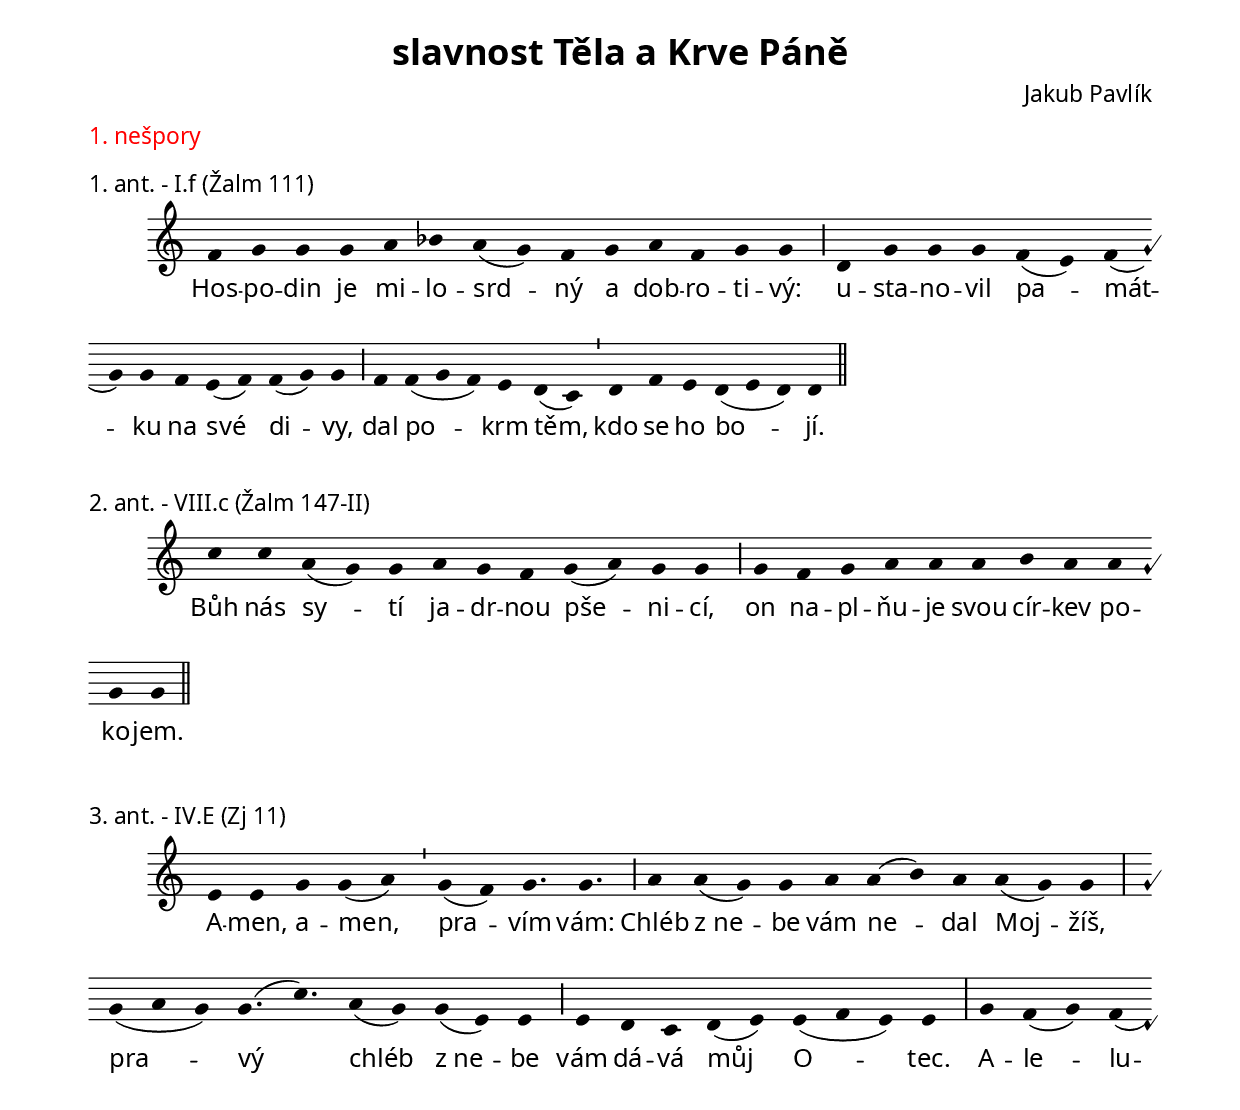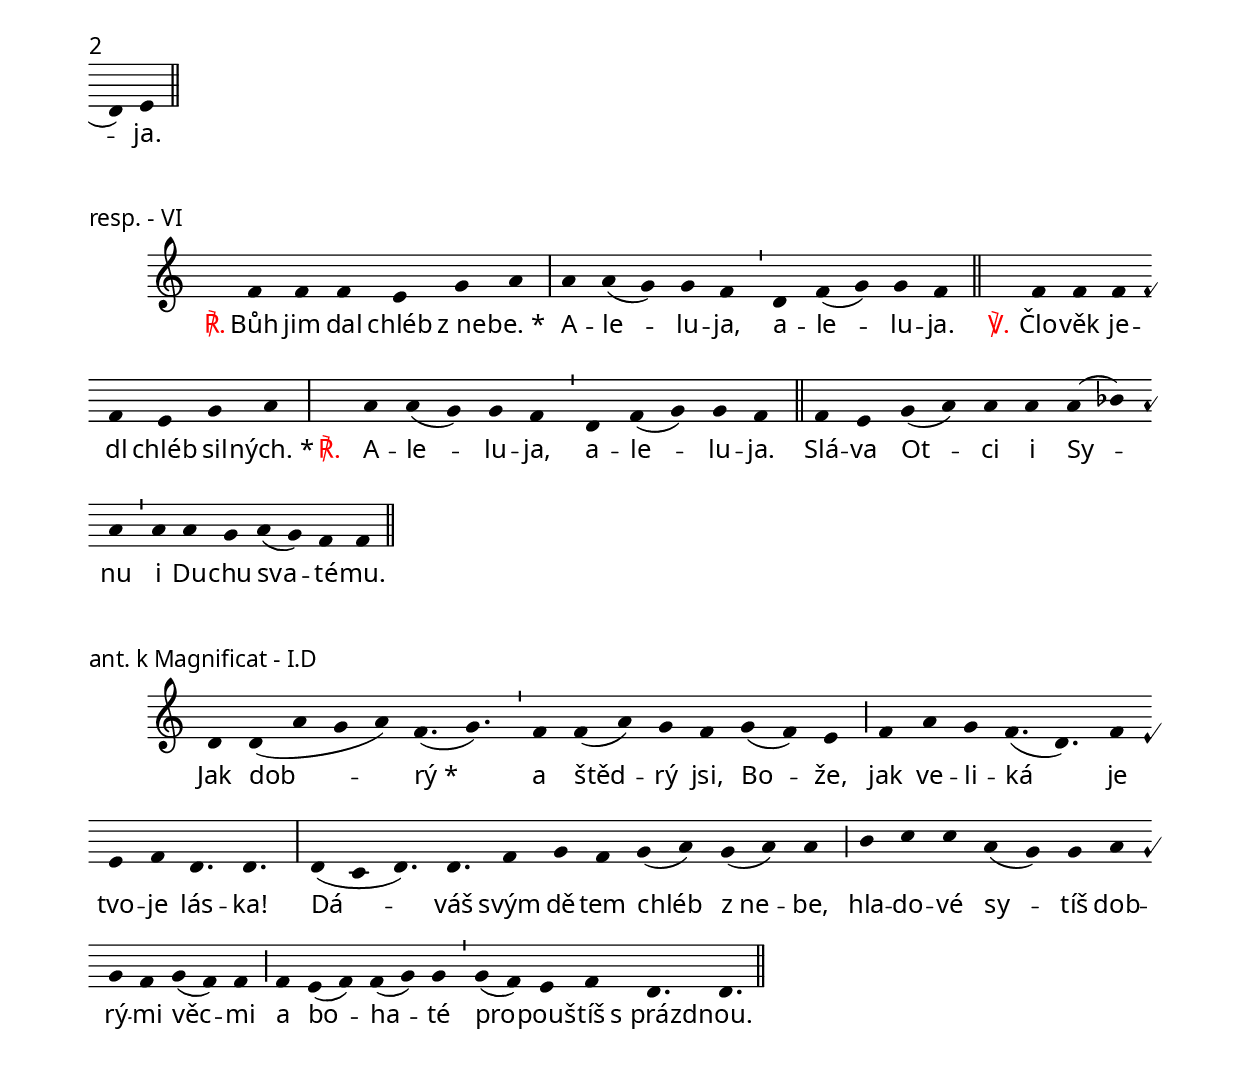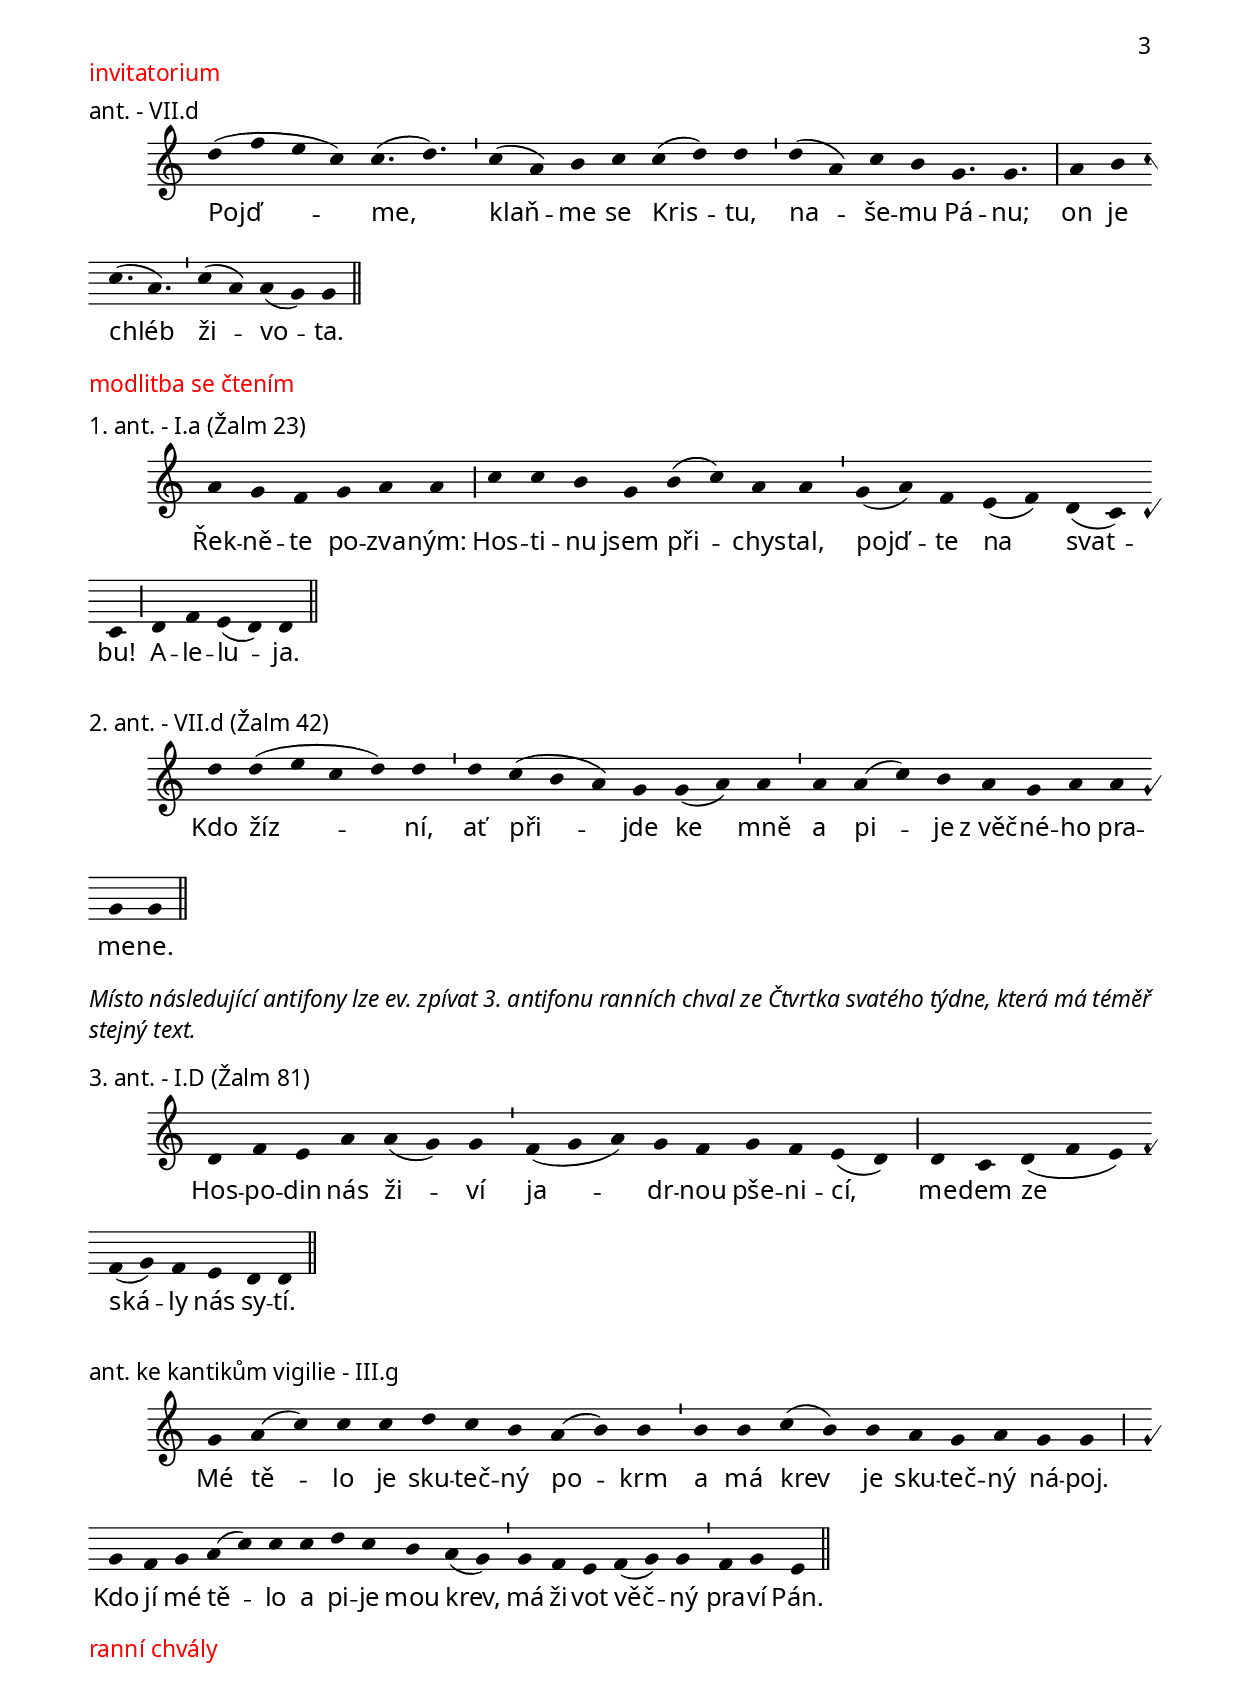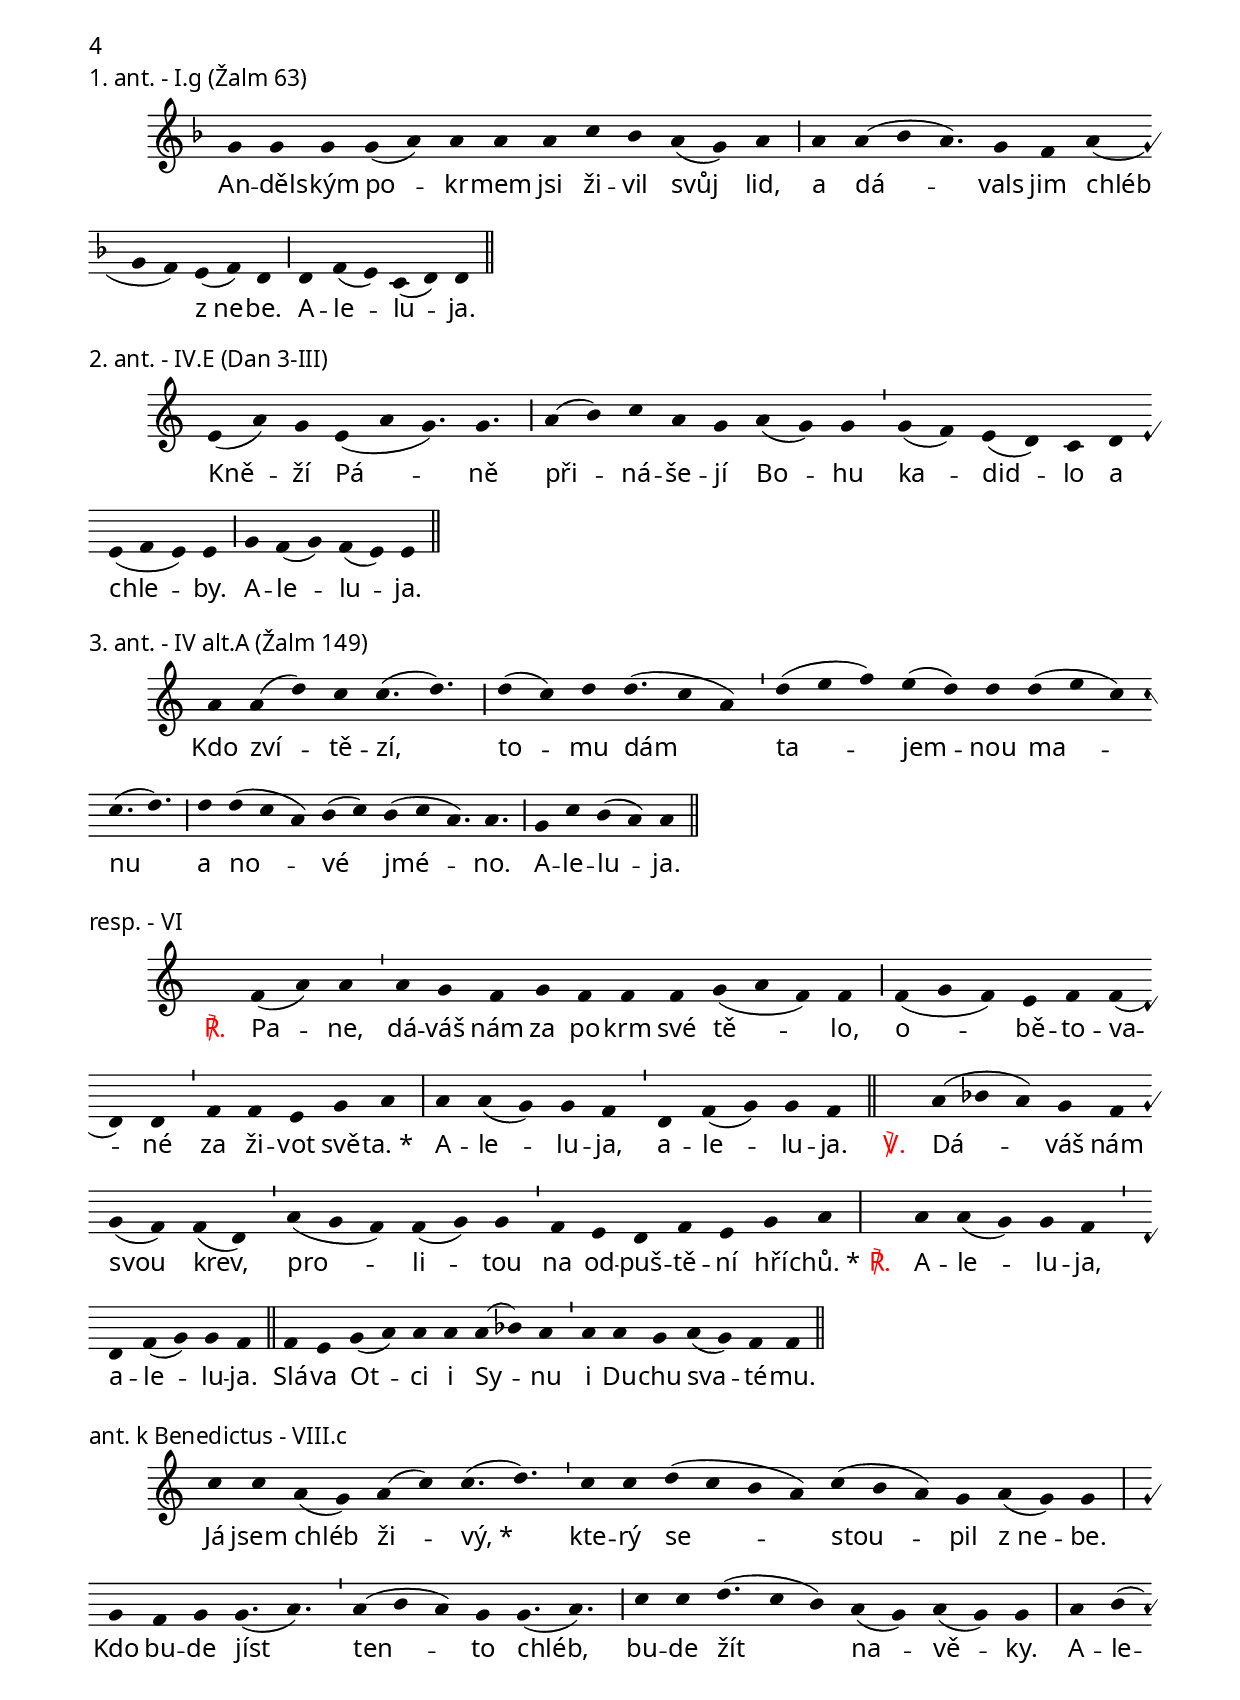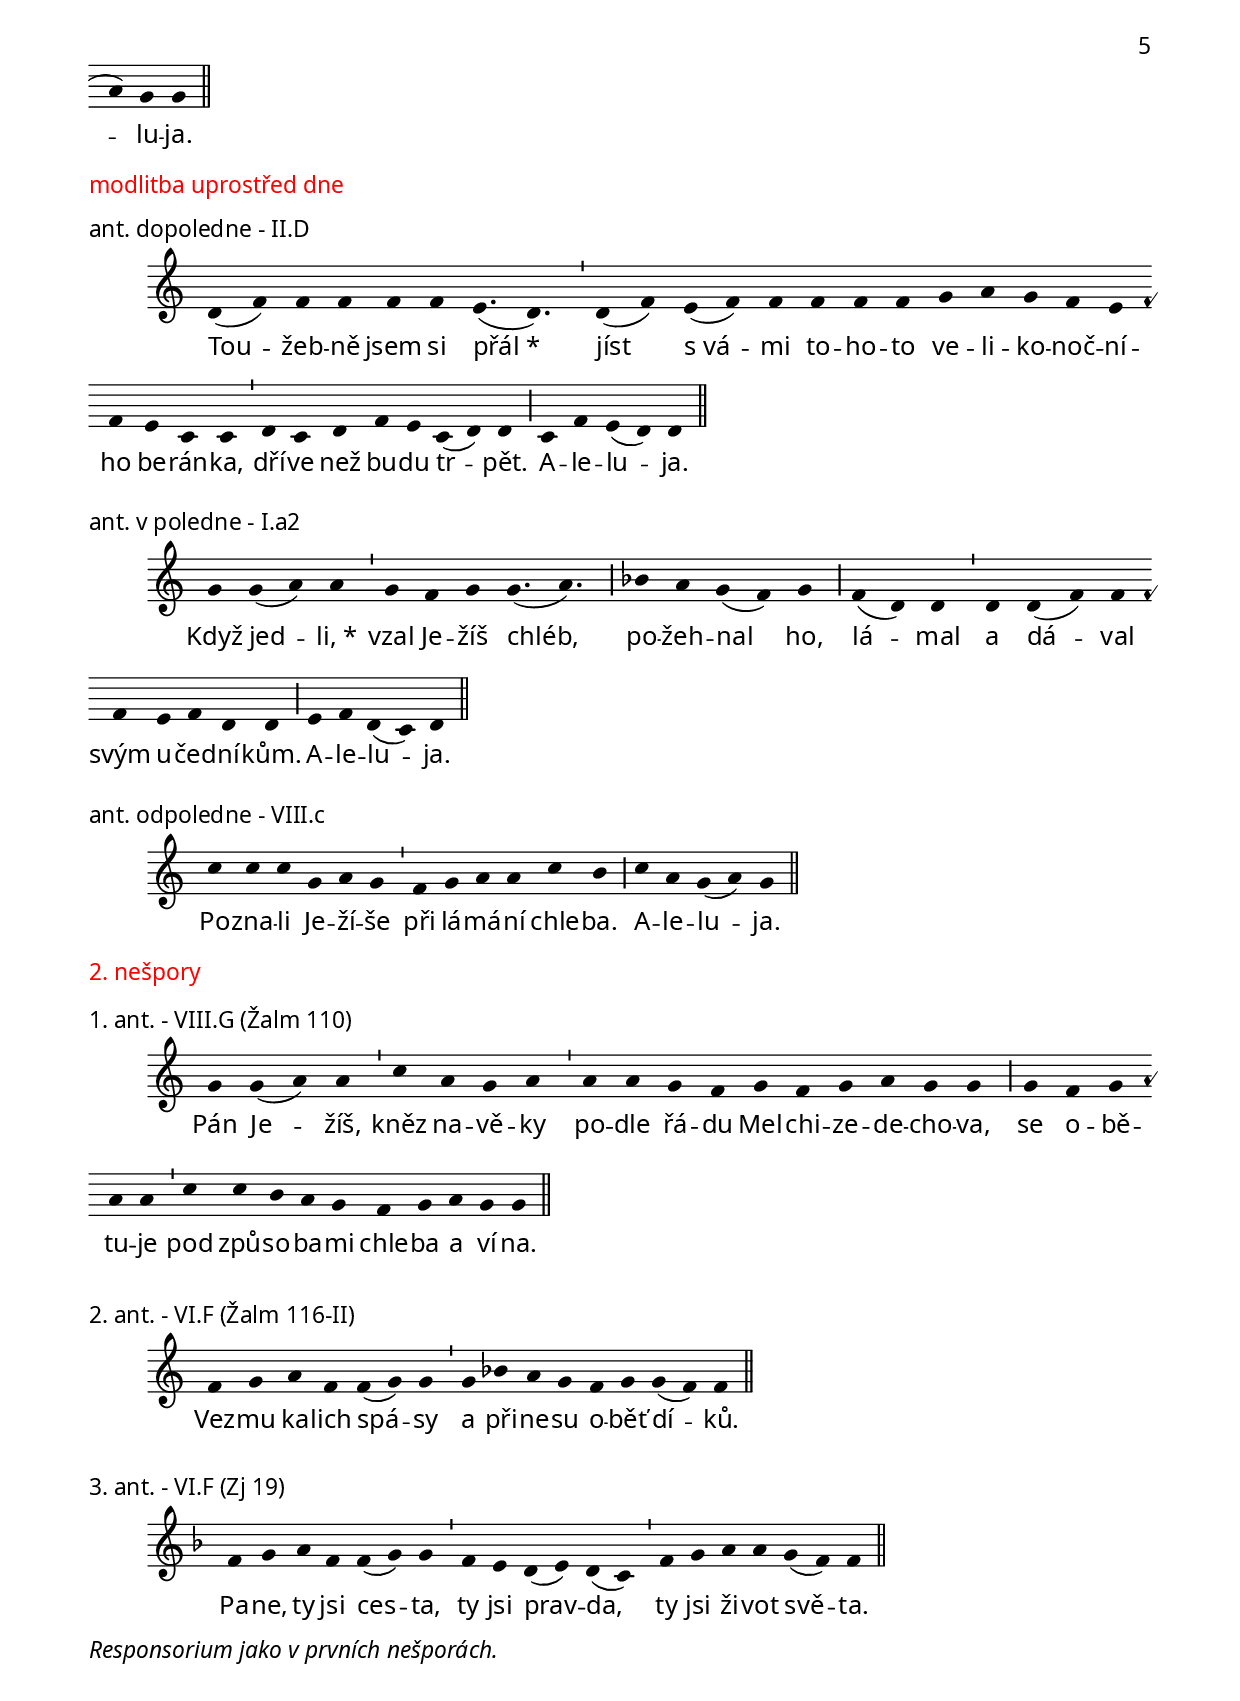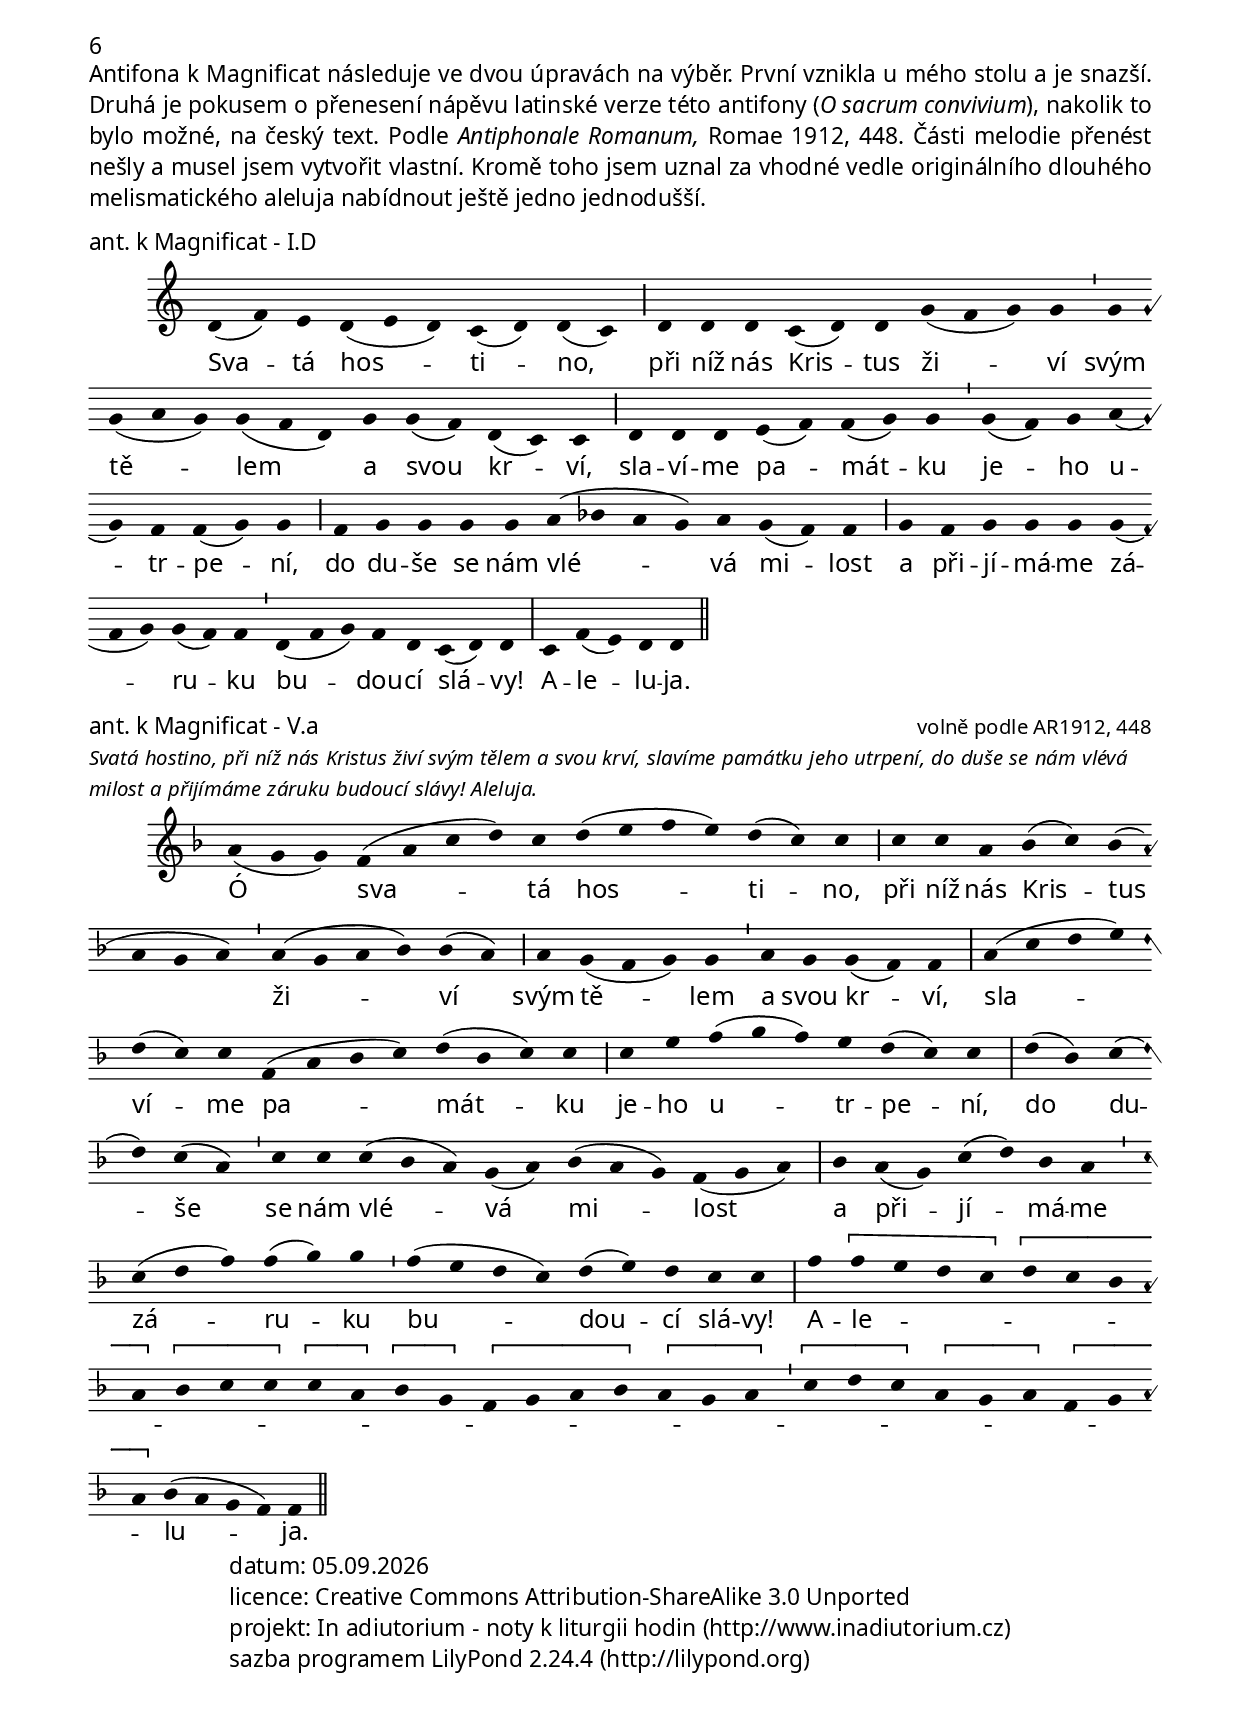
\version "2.18.0"

\header {
  title = "slavnost Těla a Krve Páně"
  composer = "Jakub Pavlík"
}

\include "spolecne.ly"
\include "dilyresponsorii.ly"

\markup {\nadpisHodinka {"1. nešpory"}}

\score {
  \relative c' {
    \choralniRezim
    f g g g a4 bes a( g) f g a f g g \barMaior
    d g g g f( e) f( g) g f e( f) f( g) g \barMaior
    f f( g f) e d( c) \barMin d f e d( e d) d \barFinalis
  }
  \addlyrics {
    Hos -- po -- din je mi -- lo -- srd -- ný a dob -- ro -- ti -- vý:
    u -- sta -- no -- vil pa -- mát -- ku na své di -- vy,
    dal po -- krm těm, kdo se ho bo -- jí.
  }
  \header {
    quid = "1. ant."
    modus = "I"
    differentia = "f"
    psalmus = "Žalm 111"
    id = "1ne-a1"
    piece = \markup {\sestavTitulek}
  }
}

\score {
  \relative c'' {
    \choralniRezim
    c4 c a( g) g a g f g( a) g g \barMaior
    g f g a a a b a a g g \barFinalis
  }
  \addlyrics {
    Bůh nás sy -- tí ja -- dr -- nou pše -- ni -- cí,
    on na -- pl -- ňu -- je svou cír -- kev po -- ko -- jem.
  }
  \header {
    quid = "2. ant."
    modus = "VIII"
    differentia = "c"
    psalmus = "Žalm 147-II"
    id = "1ne-a2"
    piece = \markup {\sestavTitulek}
  }
}

\score {
  \relative c' {
    \choralniRezim
    e4 e g g( a) \barMin g( f) g4. g \barMaior
    a4 a( g) g a a( b) a a( g) g \barMax
    g( a g) g4.( c) a4( g) g( e) e \barMaior
    e d c d( e) e( f e) e \barMax
    g f( g) f( d) e \barFinalis
  }
  \addlyrics {
    A -- men, a -- men, pra -- vím vám:
    Chléb z_ne -- be vám ne -- dal Moj -- žíš,
    pra -- vý chléb z_ne -- be vám dá -- vá můj O -- tec.
    A -- le -- lu -- ja.
  }
  \header {
    quid = "3. ant."
    modus = "IV"
    differentia = "E"
    psalmus = "Zj 11"
    id = "1ne-a3"
    piece = \markup {\sestavTitulek}
  }
}

\score {
  \relative c' {
    \choralniRezim

    % R
    \neviditelna f
    f4 f f e g a \barMax
    \respVIalelujaResponsum \barFinalis
    % V
    \neviditelna f
    f4 f f f e g a \barMax
    % R
    \neviditelna a
    \respVIalelujaResponsum \barFinalis
    % Slava
    \respVIalelujaDoxologie \barFinalis
  }
  \addlyrics {
    \Response Bůh jim dal chléb z_ne -- be._*
    A -- le -- lu -- ja, a -- le -- lu -- ja.
    \Verse Člo -- věk je -- dl chléb sil -- ných._*
    \Response A -- le -- lu -- ja, a -- le -- lu -- ja.
    \textRespDoxologie
  }
  \header {
    quid = "resp."
    modus = "VI"
    id = "1ne-resp"
    piece = \markup {\sestavTitulekResp}
  }
}

\score {
  \relative c' {
    \choralniRezim
    d4 d( a' g a) f4.( g) \barMin f4 f( a) g f g( f) e \barMaior
    f a g f4.( d) f4 e f d4. d \barMax

    d4( c d4.) d f4 g f g( a) g( a) a \barMaior
    b c c a( g) g a g f g( f) f \barMaior
    f e( f) f( g) g \barMin g( f) e f d4. d \barFinalis
  }
  \addlyrics {
    Jak dob -- rý_* a štěd -- rý jsi, Bo -- že,
    jak ve -- li -- ká je tvo -- je lás -- ka!

    Dá -- váš svým dě -- tem chléb z_ne -- be,
    hla -- do -- vé sy -- tíš dob -- rý -- mi věc -- mi
    a bo -- ha -- té pro -- pouš -- tíš s_prázd -- nou.
  }
  \header {
    quid = "ant. k Magnificat"
    modus = "I"
    differentia = "D"
    psalmus = ""
    id = "1ne-amag"
    piece = \markup {\sestavTitulekBezZalmu}
  }
}

\pageBreak % ZLOM

\markup {\nadpisHodinka {"invitatorium"}}

\score {
  \relative c'' {
    \choralniRezim
    d4( f e c) c4.( d) \barMin
    c4( a) b c c( d) d \barMin
    d4( a) c b g4. g \barMax
    a4 b c4.( a) \barMin c4( a) a( g) g \barFinalis
  }
  \addlyrics {
    Pojď -- me, klaň -- me se Kris -- tu, na -- še -- mu Pá -- nu;
    on je chléb ži -- vo -- ta.
  }
  \header {
    quid = "ant."
    modus = "VII"
    differentia = "d"
    psalmus = ""
    id = "invit"
    piece = \markup {\sestavTitulekBezZalmu}
  }
}

\markup {\nadpisHodinka {"modlitba se čtením"}}

\score {
  \relative c'' {
    \choralniRezim
    a4 g f g a a \barMaior
    c c b g b( c) a a \barMin
    g( a) f e( f) d( c) c \barMaior
    d f e( d) d \barFinalis
  }
  \addlyrics {
    Řek -- ně -- te po -- zva -- ným:
    Hos -- ti -- nu jsem při -- chys -- tal,
    pojď -- te na svat -- bu!
    A -- le -- lu -- ja.
  }
  \header {
    quid = "1. ant."
    modus = "I"
    differentia = "a"
    psalmus = "Žalm 23"
    id = "mc-a1"
    piece = \markup {\sestavTitulek}
  }
}

\score {
  \relative c'' {
    \choralniRezim
    d4 d( e c d) d \barMin
    d c( b a) g g( a) a \barMin
    a a( c) b a g a a g g \barFinalis
  }
  \addlyrics {
    Kdo žíz -- ní,
    ať při -- jde ke mně
    a pi -- je z_věč -- né -- ho pra -- me -- ne.
  }
  \header {
    quid = "2. ant."
    modus = "VII"
    differentia = "d"
    psalmus = "Žalm 42"
    fial = "mezidobi_nejsvsrdce.ly#rch-a1?cast, upravena"
    placet = "se závěrem si zkusit trochu pohrát"
    id = "mc-a2"
    piece = \markup {\sestavTitulek}
  }
}

\markup\justify\italic{
  Místo následující antifony lze ev. zpívat
  3. antifonu ranních chval ze Čtvrtka svatého týdne,
  která má téměř stejný text.
}

\score {
  \relative c' {
    \choralniRezim
    d4 f e a a( g) g \barMin f( g a) g f g f e( d) \barMaior
    d c d( f e) f( g) f e d d \barFinalis
  }
  \addlyrics {
    Hos -- po -- din nás ži -- ví ja -- dr -- nou pše -- ni -- cí,
    me -- dem ze ská -- ly nás sy -- tí.
  }
  \header {
    quid = "3. ant."
    modus = "I"
    differentia = "D"
    psalmus = "Žalm 81"
    id = "mc-a3"
    notitia = "snadno by se dala textově a hudebně sjednotit s jednou
    již existující skupinou textově příbuzných antifon, ale záměrně jsem to neudělal"
    piece = \markup {\sestavTitulek}
  }
}

\score {
  \relative c'' {
    \choralniRezim
    g4 a( c) c c d c b a( b) b \barMin
    b b c( b) b a g a g g \barMaior
    g f g a( c) c c d c b a( g) \barMin
    g f e f( g) g \barMin
    f g e \barFinalis
  }
  \addlyrics {
    Mé tě -- lo je sku -- teč -- ný po -- krm
    a má krev je sku -- teč -- ný ná -- poj.
    Kdo jí mé tě -- lo a pi -- je mou krev,
    má ži -- vot věč -- ný
    pra -- ví Pán.
  }
  \header {
    quid = "ant. ke kantikům vigilie"
    modus = "III"
    differentia = "g"
    psalmus = ""
    fial = "antifony/mezidobi_nedeleB_11_20.ly#ne20b-rch-ben?zacatek"
    id = "mc-avig"
    piece = \markup {\sestavTitulekBezZalmu}
  }
}

\markup {\nadpisHodinka {"ranní chvály"}}

\score {
  \relative c'' {
    \choralniRezim
    \key f \major
    g4 g g g( a) a a a c bes a( g) a \barMaior
    a a( bes a4.) g4 f a( g f) e( f) d \barMaior
    d f( e) c( d) d \barFinalis
  }
  \addlyrics {
    An -- děl -- ským po -- kr -- mem jsi ži -- vil svůj lid,
    a dá -- vals jim chléb z_ne -- be.
    A -- le -- lu -- ja.
  }
  \header {
    quid = "1. ant."
    modus = "I"
    differentia = "g"
    psalmus = "Žalm 63"
    id = "rch-a1"
    piece = \markup {\sestavTitulek}
  }
}

\score {
  \relative c' {
    \choralniRezim
    e4( a) g e( a g4.) g \barMaior
    a4( b) c a g a( g) g \barMin
    g( f) e( d) c d e( f e) e \barMaior
    g f( g) f( e) e \barFinalis
  }
  \addlyrics {
    Kně -- ží Pá -- ně
    při -- ná -- še -- jí Bo -- hu ka -- did -- lo a chle -- by.
    A -- le -- lu -- ja.
  }
  \header {
    quid = "2. ant."
    modus = "IV"
    differentia = "E"
    psalmus = "Dan 3-III"
    id = "rch-a2"
    piece = \markup {\sestavTitulek}
  }
}

\score {
  \relative c'' {
    \choralniRezim
    a4 a( d) c c4.( d) \barMaior
    d4( c) d d4.( c4 a) \barMin d( e f) e( d) d d( e c) c4.( d) \barMaior
    d4 d( c a) b( c) b( c a4.) a \barMaior
    g4 c b( a) a \barFinalis
  }
  \addlyrics {
    Kdo zví -- tě -- zí,
    to -- mu dám ta -- jem -- nou ma -- nu
    a no -- vé jmé -- no.
    A -- le -- lu -- ja.
  }
  \header {
    quid = "3. ant."
    modus = "IV alt"
    differentia = "A"
    psalmus = "Žalm 149"
    placet = "zdá se přetížená melismaty; závěr od _nové_ dále je poněkud nelibý"
    id = "rch-a3"
    piece = \markup {\sestavTitulek}
  }
}

\score {
  \relative c' {
    \choralniRezim

    % R
    \neviditelna f
    f4( a) a \barMin a g f g f f f g( a f) f \barMaior f( g f) e f f( d) d \barMin f f e g a \barMax
    \respVIalelujaResponsum \barFinalis
    % V
    \neviditelna f
    a( bes a) g f g( f) f( d) \barMin a'( g f) f( g) g \barMin f e d f e g a \barMax
    % R
    \neviditelna a
    \respVIalelujaResponsum \barFinalis
    % Slava
    \respVIalelujaDoxologie \barFinalis
  }
  \addlyrics {
    \Response Pa -- ne, dá -- váš nám za po -- krm své tě -- lo, o -- bě -- to -- va -- né za ži -- vot svě -- ta._*
    A -- le -- lu -- ja, a -- le -- lu -- ja.
    \Verse Dá -- váš nám svou krev, pro -- li -- tou na od -- puš -- tě -- ní hří -- chů._*
    \Response A -- le -- lu -- ja, a -- le -- lu -- ja.
    \textRespDoxologie
  }
  \header {
    quid = "resp."
    modus = "VI"
    id = "rch-resp"
    piece = \markup {\sestavTitulekResp}
  }
}

\score {
  \relative c'' {
    \choralniRezim
    c4 c a( g) a( c) c4.( d) \barMin c4 c d( c b a) c( b a) g a( g) g \barMax
    g f g g4.( a) \barMin a4( b a) g g4.( a) \barMaior c4 c d4.( c4 b) a( g) a( g) g \barMax
    a b( a) g g \barFinalis
  }
  \addlyrics {
    Já jsem chléb ži -- vý,_* kte -- rý se -- stou -- pil z_ne -- be.
    Kdo bu -- de jíst ten -- to chléb, bu -- de žít na -- vě -- ky.
    A -- le -- lu -- ja.
  }
  \header {
    quid = "ant. k Benedictus"
    modus = "VIII"
    differentia = "c"
    psalmus = ""
    id = "rch-aben"
    piece = \markup {\sestavTitulekBezZalmu}
  }
}

\markup {\nadpisHodinka {"modlitba uprostřed dne"}}

\score {
  \relative c' {
    \choralniRezim
    d4( f) f f f f e4.( d) \barMin
    d4( f) e( f) f f f f g a g f e f e c c \barMin
    d c d f e c( d) d \barMaior
    c f e( d) d \barFinalis
  }
  \addlyrics {
    Tou -- žeb -- ně jsem si přál_*
    jíst s_vá -- mi to -- ho -- to ve -- li -- ko -- noč -- ní -- ho be -- rán -- ka,
    dří -- ve než bu -- du tr -- pět.
    A -- le -- lu -- ja.
  }
  \header {
    quid = "ant. dopoledne"
    modus = "II"
    differentia = "D"
    psalmus = ""
    id = "up-tercie"
    fons = "Svatý týden, čtvrtek, ad Benedictus; přidáno aleluja"
    fial = "pust_svatytyden.ly#ct-rch-aben?+aleluja"
    piece = \markup {\sestavTitulekBezZalmu}
  }
}

\score {
  \relative c'' {
    \choralniRezim
    g4 g( a) a \barMin g f g g4.( a) \barMaior
    bes4 a g( f) g \barMaior
    f( d) d \barMin d d( f) f f e f d d \barMaior
    e f d( c) d \barFinalis
  }
  \addlyrics {
    Když jed -- li,_* vzal Je -- žíš chléb,
    po -- žeh -- nal ho,
    lá -- mal a dá -- val svým u -- čed -- ní -- kům.
    A -- le -- lu -- ja.
  }
  \header {
    quid = "ant. v poledne"
    modus = "I"
    differentia = "a2"
    psalmus = ""
    id = "up-sexta"
    fial = "pust_triduum.ly#ct-nesp-mag?+aleluja"
    piece = \markup {\sestavTitulekBezZalmu}
  }
}

\score {
  \relative c'' {
    \choralniRezim
    c4 c c g a g \barMin
    f g a a c b \barMaior
    c a g( a) g \barFinalis
  }
  \addlyrics {
    Po -- zna -- li Je -- ží -- še
    při lá -- má -- ní chle -- ba.
    A -- le -- lu -- ja.
  }
  \header {
    quid = "ant. odpoledne"
    modus = "VIII"
    differentia = "c"
    psalmus = ""
    id = "up-nona"
    piece = \markup {\sestavTitulekBezZalmu}
  }
}

\markup {\nadpisHodinka {"2. nešpory"}}

\score {
  \relative c'' {
    \choralniRezim
    g4 g( a) a \barMin
    c a g a \barMin
    a a g f g f g a g g \barMaior
    g f g a a \barMin
    c c b a g f g a g g \barFinalis
  }
  \addlyrics {
    Pán Je -- žíš,
    kněz na -- vě -- ky
    po -- dle řá -- du Mel -- chi -- ze -- de -- cho -- va,
    se o -- bě -- tu -- je
    pod způ -- so -- ba -- mi chle -- ba a ví -- na.
  }
  \header {
    quid = "1. ant."
    modus = "VIII"
    differentia = "G"
    psalmus = "Žalm 110"
    id = "2ne-a1"
    piece = \markup {\sestavTitulek}
  }
}

\score {
  \relative c' {
    \choralniRezim
    f4 g a f f( g) g \barMin
    g bes a g f g g( f) f \barFinalis
  }
  \addlyrics {
    Vez -- mu ka -- lich spá -- sy
    a při -- ne -- su o -- běť dí -- ků.
  }
  \header {
    quid = "2. ant."
    modus = "VI"
    differentia = "F"
    psalmus = "Žalm 116-II"
    id = "2ne-a2"
    piece = \markup {\sestavTitulek}
  }
}

\score {
  \relative c' {
    \key f \major
    \choralniRezim
    f4 g a f f( g) g \barMin
    f e d( e) d( c) \barMin
    f g a a g( f) f \barFinalis
  }
  \addlyrics {
    Pa -- ne, ty jsi ces -- ta,
    ty jsi prav -- da,
    ty jsi ži -- vot svě -- ta.
  }
  \header {
    quid = "3. ant."
    modus = "VI"
    differentia = "F"
    psalmus = "Zj 19"
    id = "2ne-a3"
    piece = \markup {\sestavTitulek}
  }
}

\markup\italic{Responsorium jako v prvních nešporách.}

\pageBreak

\markup\justify{Antifona k Magnificat následuje ve dvou úpravách
na výběr. První vznikla u mého stolu a je snazší.
Druhá je pokusem o přenesení nápěvu latinské verze této antifony
\concat{( \italic{"O sacrum convivium"} ),} nakolik to bylo možné,
na český text. Podle \italic{Antiphonale Romanum,} Romae 1912, 448.

Části melodie přenést nešly a musel jsem vytvořit
vlastní. Kromě toho jsem uznal za vhodné vedle originálního
dlouhého melismatického aleluja nabídnout ještě jedno jednodušší.}

\score {
  \relative c' {
    \choralniRezim
    d( f) e d( e d) c( d) d( c) \barMaior
    d d d c( d) d g( f g) g \barMin g g( a g) g( f d) g g( f) d( c) c \barMaior
    d d d e( f) f( g) g \barMin g( f) g a( g) f f( g) g \barMaior
    f g g g g a( bes a g) a g( f) f \barMaior
    g f g g g g( f g) g( f) f \barMin d( f g) f d c( d) d \barMax
    c f( e) d d \barFinalis
  }
  \addlyrics {
    % Jedno dlouhe rozvite osloveni - bez jakehokoli nasledneho
    % sdeleni.
    Sva -- tá hos -- ti -- no,
    při níž nás Kris -- tus ži -- ví svým tě -- lem a svou kr -- ví,
    sla -- ví -- me pa -- mát -- ku je -- ho u -- tr -- pe -- ní,
    do du -- še se nám vlé -- vá mi -- lost
    a při -- jí -- má -- me zá -- ru -- ku bu -- dou -- cí slá -- vy!
    A -- le -- lu -- ja.
  }
  \header {
    quid = "ant. k Magnificat"
    modus = "I"
    differentia = "D"
    psalmus = ""
    placet = "na více místech působí ploše; obzvlášť divná je část _a přijímáme záruku_"
    id = "2ne-amag-var1"
    piece = \markup {\sestavTitulekBezZalmu}
  }
}

\score {
  \relative c'' {
    \choralniRezim
    \key f \major
    a4( g g) f4( a c d) c d( e f e) d( c) c \barMaior
    c c a bes( c) bes( a g a) \barMin a( g a bes) bes( a) \barMaior a g( f g) g \barMin a g g( f) f \barMax

    a( c d e) d( c) c f,( a bes c) d( bes c) c \barMaior
    c e f( g f) e d( c) c \barMax

    d( bes) c( d) c( a) \barMin c c c( bes a) g( a)
    bes( a g) f( g a) \barMax

    bes a( g) c( d) bes a \barMin
    c( d f) f( g) g \barMin f( e d c) d( e) d c c \barMax

    f
    \once \override Slur.stencil = ##f
    \[ f( e d c \] \[ d c bes a \] \[ bes c c \] \[ c a \] \[ bes g \]  \[ f g a bes \] \[ a g a \] \barMin
    \[ c d c \] \[ a g a \] \[ f g a) \]
    bes( a g f) f \barFinalis
  }
  \addlyrics {
    % Jedno dlouhe rozvite osloveni - bez jakehokoli nasledneho
    % sdeleni.
    Ó sva -- tá hos -- ti -- no,
    při níž nás Kris -- tus ži -- ví svým tě -- lem a svou kr -- ví,

    sla -- ví -- me pa -- mát -- ku je -- ho u -- tr -- pe -- ní,

    do du -- še se nám vlé -- vá mi -- lost

    a při -- jí -- má -- me zá -- ru -- ku bu -- dou -- cí slá -- vy!

    A -- le -- lu -- ja.
  }
  \header {
    textus_approbatus = "Svatá hostino,
    při níž nás Kristus živí svým tělem a svou krví,
    slavíme památku jeho utrpení,
    do duše se nám vlévá milost
    a přijímáme záruku budoucí slávy! Aleluja."
    fons_externus = "volně podle AR1912, 448"
    quid = "ant. k Magnificat"
    modus = "V"
    differentia = "a"
    psalmus = ""
    id = "2ne-amag-var2"
    piece = \markup {\sestavTitulekBezZalmu}
  }
}
